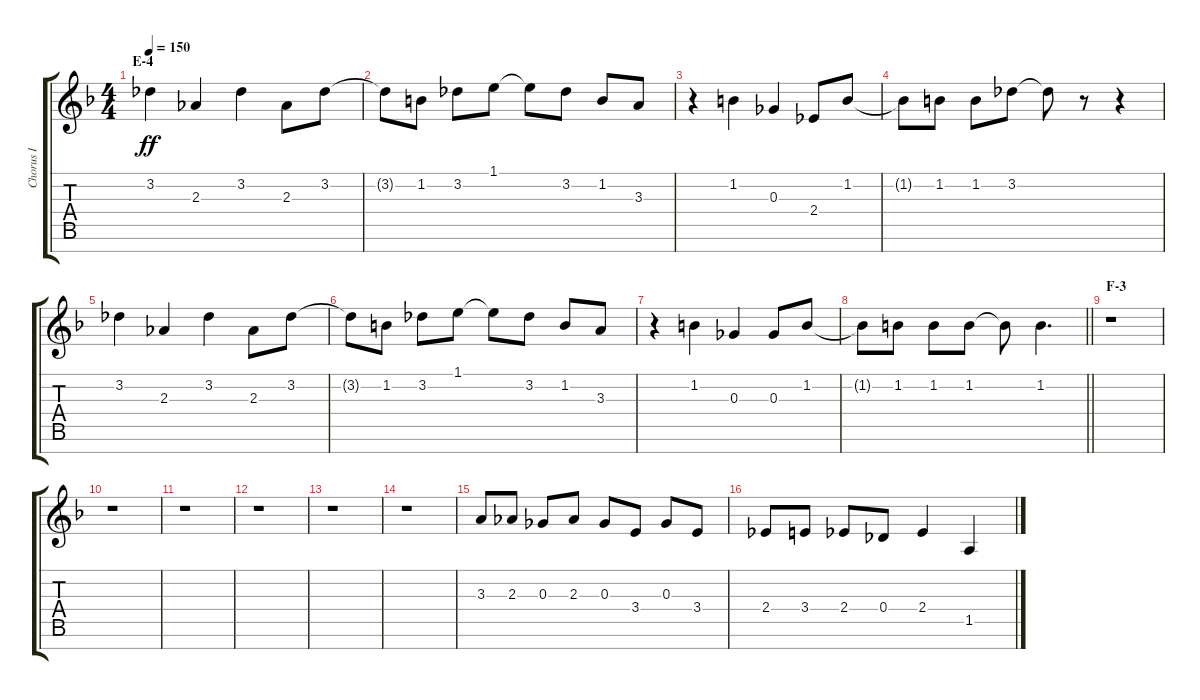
\track ("Chorus I" "Chorus I") {instrument voiceoohs}
\staff {score tabs}
\tuning (Eb5 Bb4 Gb4 Db4 Ab3 Eb3 Bb2) {hide}
\ts (4 4)
\section ("" "E-4")
\tempo 150
\clef g2
\ks f
3.2.4{dy ff} 2.3.4 3.2.4 2.3.8 3.2.8 |
3.2{t}.8 1.2.8 3.2.8 1.1.8 1.1{t}.8 3.2.8 1.2.8 3.3.8 |
r.4 1.2.4 0.3.4 2.4.8 1.2.8 |
1.2{t}.8 1.2.8 1.2.8 3.2.8 3.2{t}.8 r.8 r.4 |
3.2.4 2.3.4 3.2.4 2.3.8 3.2.8 |
3.2{t}.8 1.2.8 3.2.8 1.1.8 1.1{t}.8 3.2.8 1.2.8 3.3.8 |
r.4 1.2.4 0.3.4 0.3.8 1.2.8 |
\barLineRight lightlight
1.2{t}.8 1.2.8 1.2.8 1.2.8 1.2{t}.8 1.2.4{d} |
\section ("" "F-3")
r.1 |
r.1 |
r.1 |
r.1 |
r.1 |
r.1 |
3.3.8 2.3.8 0.3.8 2.3.8 0.3.8 3.4.8 0.3.8 3.4.8 |
2.4.8 3.4.8 2.4.8 0.4.8 2.4.4 1.5.4
